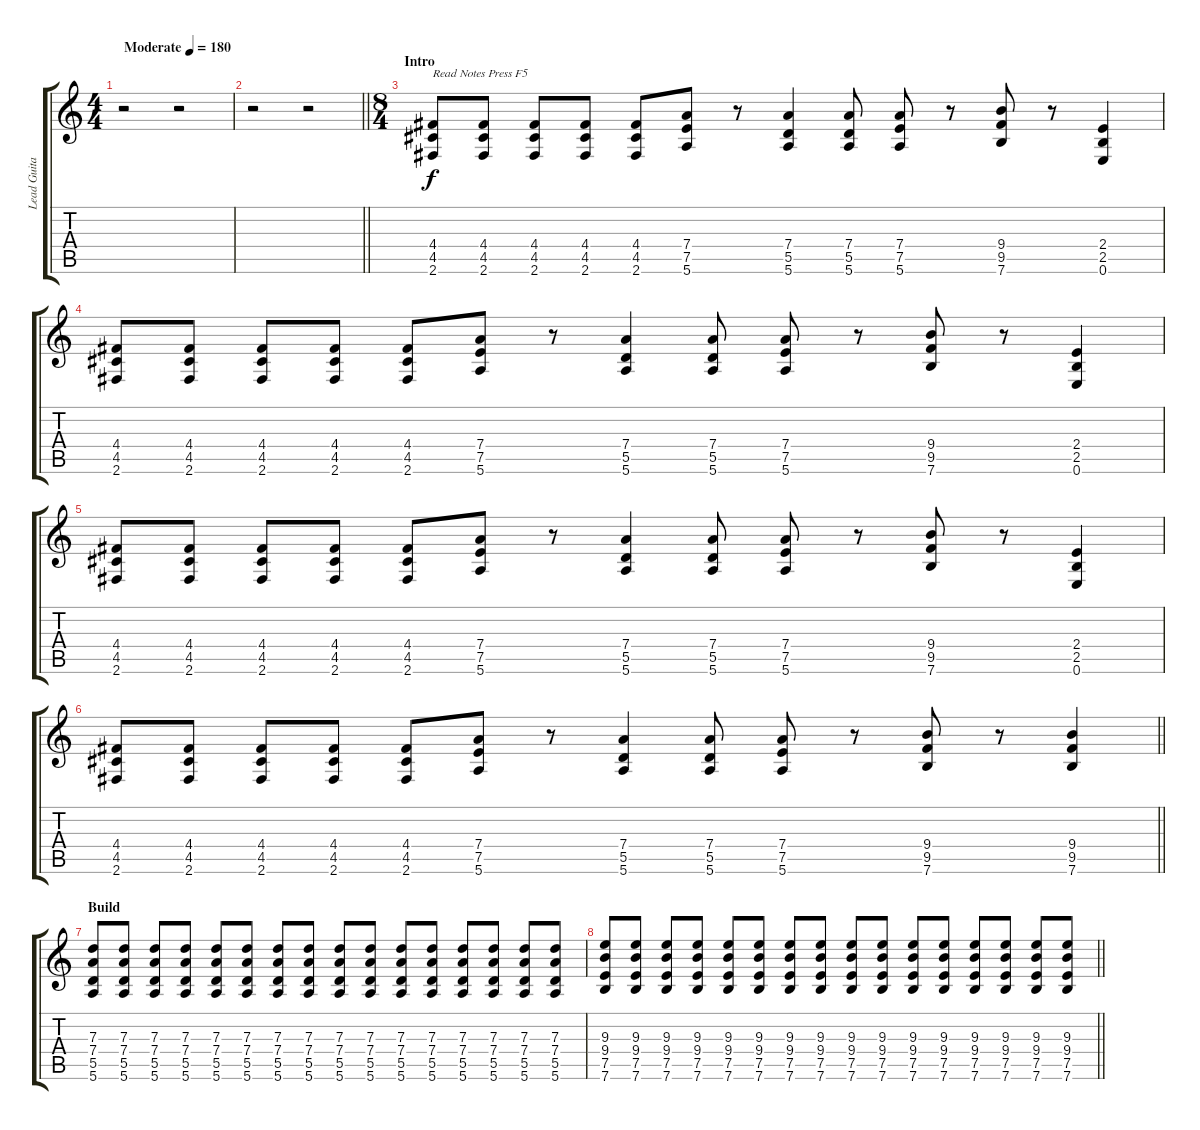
\track ("Lead Guitar" "Lead Guita") {instrument distortionguitar}
\staff {score tabs}
\tuning (E4 B3 G3 D3 A2 E2) {hide}
\ts (4 4)
\tempo (180 "Moderate")
\clef g2
\ks c
r.2{dy f instrument distortionguitar} r.2 |
\barLineRight lightlight
r.2 r.2 |
\ts (8 4)
\section ("" "Intro")
(4.4 4.5 2.6).8{txt "Read Notes Press F5"} (4.4 4.5 2.6).8 (4.4 4.5 2.6).8 (4.4 4.5 2.6).8 (4.4 4.5 2.6).8 (7.4 7.5 5.6).8 r.8 (7.4 5.5 5.6).4 (7.4 5.5 5.6).8 (7.4 7.5 5.6).8 r.8 (9.4 9.5 7.6).8 r.8 (2.4 2.5 0.6).4 |
(4.4 4.5 2.6).8 (4.4 4.5 2.6).8 (4.4 4.5 2.6).8 (4.4 4.5 2.6).8 (4.4 4.5 2.6).8 (7.4 7.5 5.6).8 r.8 (7.4 5.5 5.6).4 (7.4 5.5 5.6).8 (7.4 7.5 5.6).8 r.8 (9.4 9.5 7.6).8 r.8 (2.4 2.5 0.6).4 |
(4.4 4.5 2.6).8 (4.4 4.5 2.6).8 (4.4 4.5 2.6).8 (4.4 4.5 2.6).8 (4.4 4.5 2.6).8 (7.4 7.5 5.6).8 r.8 (7.4 5.5 5.6).4 (7.4 5.5 5.6).8 (7.4 7.5 5.6).8 r.8 (9.4 9.5 7.6).8 r.8 (2.4 2.5 0.6).4 |
\barLineRight lightlight
(4.4 4.5 2.6).8 (4.4 4.5 2.6).8 (4.4 4.5 2.6).8 (4.4 4.5 2.6).8 (4.4 4.5 2.6).8 (7.4 7.5 5.6).8 r.8 (7.4 5.5 5.6).4 (7.4 5.5 5.6).8 (7.4 7.5 5.6).8 r.8 (9.4 9.5 7.6).8 r.8 (9.4 9.5 7.6).4 |
\section ("" "Build")
(7.3 7.4 5.5 5.6).8 (7.3 7.4 5.5 5.6).8 (7.3 7.4 5.5 5.6).8 (7.3 7.4 5.5 5.6).8 (7.3 7.4 5.5 5.6).8 (7.3 7.4 5.5 5.6).8 (7.3 7.4 5.5 5.6).8 (7.3 7.4 5.5 5.6).8 (7.3 7.4 5.5 5.6).8 (7.3 7.4 5.5 5.6).8 (7.3 7.4 5.5 5.6).8 (7.3 7.4 5.5 5.6).8 (7.3 7.4 5.5 5.6).8 (7.3 7.4 5.5 5.6).8 (7.3 7.4 5.5 5.6).8 (7.3 7.4 5.5 5.6).8 |
\barLineRight lightlight
(9.3 9.4 7.5 7.6).8 (9.3 9.4 7.5 7.6).8 (9.3 9.4 7.5 7.6).8 (9.3 9.4 7.5 7.6).8 (9.3 9.4 7.5 7.6).8 (9.3 9.4 7.5 7.6).8 (9.3 9.4 7.5 7.6).8 (9.3 9.4 7.5 7.6).8 (9.3 9.4 7.5 7.6).8 (9.3 9.4 7.5 7.6).8 (9.3 9.4 7.5 7.6).8 (9.3 9.4 7.5 7.6).8 (9.3 9.4 7.5 7.6).8 (9.3 9.4 7.5 7.6).8 (9.3 9.4 7.5 7.6).8 (9.3 9.4 7.5 7.6).8
